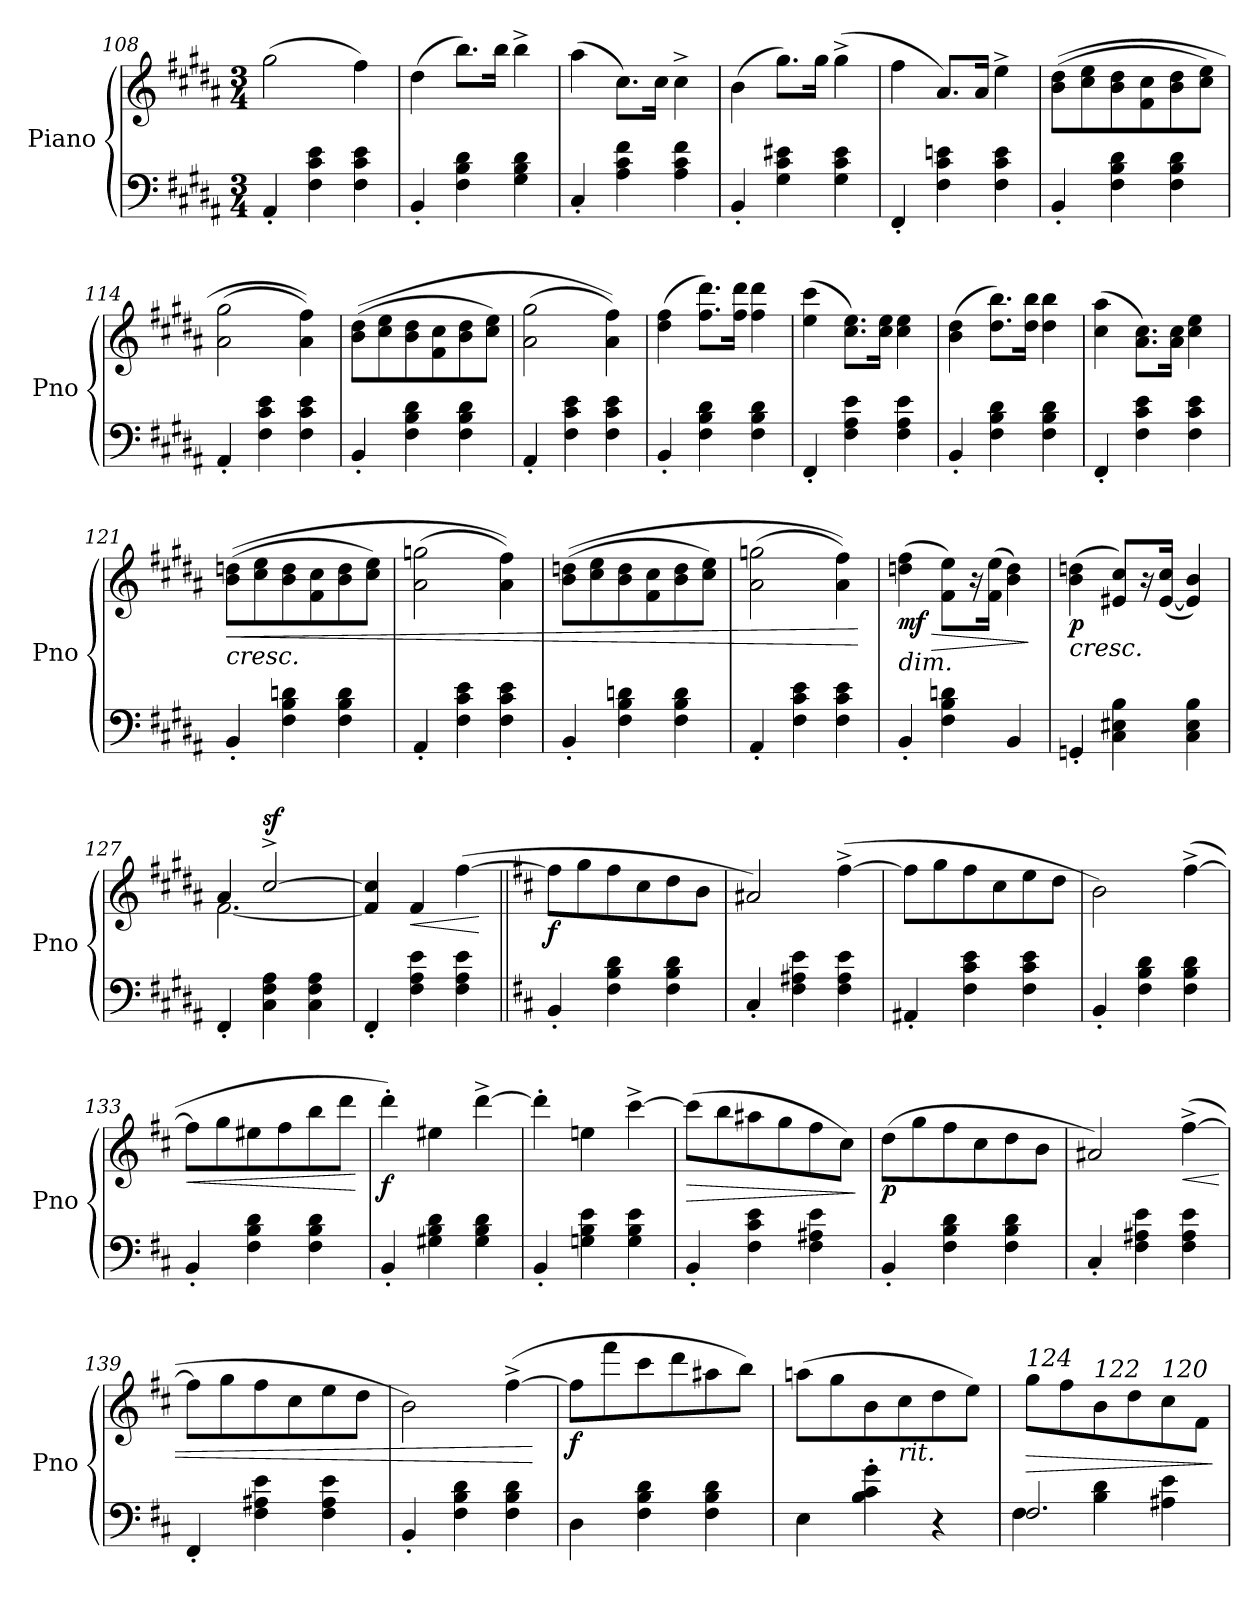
**kern	**kern	**dynam
*part1	*part1	*part1
*staff2	*staff1	*staff1/2
*I"Piano	*	*
*I'Pno	*	*
!!LO:LB:g=z
*clefF4	*clefG2	*
*k[f#c#g#d#a#]	*k[f#c#g#d#a#]	*
*M3/4	*M3/4	*
=108	=108	=108
4AA#'/	(>2gg#\	.
4F#\ 4c#\ 4e\	.	.
4F#\ 4c#\ 4e\	4ff#\)	.
=109	=109	=109
4BB'/	(>4dd#\	.
4F#\ 4B\ 4d#\	8.bb\L)	.
.	16bb\Jk	.
4G#\ 4B\ 4d#\	4bb^\	.
=110	=110	=110
4C#'/	(>4aa#\	.
4A#\ 4c#\ 4f#\	8.cc#\L)	.
.	16cc#\Jk	.
4A#\ 4c#\ 4f#\	4cc#^\	.
=111	=111	=111
4BB'/	(>4b\	.
4G#\ 4c#\ 4e#X\	8.gg#\L)	.
.	16gg#\Jk	.
4G#\ 4c#\ 4e#\	(>4gg#^\	.
!!LO:LB:g=z
=112	=112	=112
4FF#'/	4ff#\	.
4F#\ 4c#\ 4en\	8.a#/L)	.
.	16a#/Jk	.
4F#\ 4c#\ 4e\	4ee^\	.
=113	=113	=113
4BB'/	(>(>8b\ 8dd#\L	.
.	8cc#\ 8ee\	.
4F#\ 4B\ 4d#\	8b\ 8dd#\	.
.	8f#\ 8cc#\	.
4F#\ 4B\ 4d#\	8b\ 8dd#\	.
.	8cc#\ 8ee\J)	.
=114	=114	=114
4AA#'/	(>2a#\ 2gg#\	.
4F#\ 4c#\ 4e\	.	.
4F#\ 4c#\ 4e\	4a#\ 4ff#\))	.
=115	=115	=115
4BB'/	(>(>8b\ 8dd#\L	.
.	8cc#\ 8ee\	.
4F#\ 4B\ 4d#\	8b\ 8dd#\	.
.	8f#\ 8cc#\	.
4F#\ 4B\ 4d#\	8b\ 8dd#\	.
.	8cc#\ 8ee\J)	.
!!LO:LB:g=z
=116	=116	=116
4AA#'/	(>2a#\ 2gg#\	.
4F#\ 4c#\ 4e\	.	.
4F#\ 4c#\ 4e\	4a#\ 4ff#\))	.
=117	=117	=117
4BB'/	(>4dd#\ 4ff#\	.
4F#\ 4B\ 4d#\	8.ff#\ 8.ddd#\L)	.
.	16ff#\ 16ddd#\Jk	.
4F#\ 4B\ 4d#\	4ff#\ 4ddd#\	.
=118	=118	=118
4FF#'/	(>4ee\ 4ccc#\	.
4F#\ 4A#\ 4e\	8.cc#\ 8.ee\L)	.
.	16cc#\ 16ee\Jk	.
4F#\ 4A#\ 4e\	4cc#\ 4ee\	.
=119	=119	=119
4BB'/	(>4b\ 4dd#\	.
4F#\ 4B\ 4d#\	8.dd#\ 8.bb\L)	.
.	16dd#\ 16bb\Jk	.
4F#\ 4B\ 4d#\	4dd#\ 4bb\	.
!!LO:PB:g=z
=120	=120	=120
4FF#'/	(>4cc#\ 4aa#\	.
4F#\ 4c#\ 4e\	8.a#\ 8.cc#\L)	.
.	16a#\ 16cc#\Jk	.
4F#\ 4c#\ 4e\	4cc#\ 4ee\	.
=121	=121	=121
!	!LO:TX:b:i:t=cresc.	!
!	!	!LO:HP:b
4BB'/	(>(>8b\ 8ddn\L	<
.	8cc#\ 8ee\	.
4F#\ 4B\ 4dn\	8b\ 8dd\	.
.	8f#\ 8cc#\	.
4F#\ 4B\ 4d\	8b\ 8dd\	.
.	8cc#\ 8ee\J)	.
=122	=122	=122
4AA#'/	(>2a#\ 2ggn\	.
4F#\ 4c#\ 4e\	.	.
4F#\ 4c#\ 4e\	4a#\ 4ff#\))	.
=123	=123	=123
4BB'/	(>(>8b\ 8ddn\L	.
.	8cc#\ 8ee\	.
4F#\ 4B\ 4dn\	8b\ 8dd\	.
.	8f#\ 8cc#\	.
4F#\ 4B\ 4d\	8b\ 8dd\	.
.	8cc#\ 8ee\J)	.
!!LO:LB:g=z
=124	=124	=124
4AA#'/	(>2a#\ 2ggn\	.
4F#\ 4c#\ 4e\	.	.
4F#\ 4c#\ 4e\	4a#\ 4ff#\))	.
.	.	[
=125	=125	=125
!	!LO:TX:b:i:t=dim.	!
!	!	!LO:HP:b
!	!	!LO:DY:n=1:b
4BB'/	(>4ddn\ 4ff#\	> mf
4F#\ 4B\ 4dn\	8f#\ 8ee\L)	.
.	16r	.
.	(>16f#\ 16ee\Jk	.
4BB/	4b\ 4dd\)	.
.	.	]
=126	=126	=126
!	!	!LO:HP:b
!	!	!LO:DY:n=1:b
4GGn'/	(>4b\ 4ddn\	< p
4C#\ 4E#X\ 4B\	8e#X/ 8cc#/L)	.
.	16r	.
.	(>[16e#/ 16cc#/Jk	.
4C#\ 4E#\ 4B\	4e#/] 4b/)	.
=127	=127	=127
*	*^	*
4FF#'/	4a#/	[2.f#\	.
!	!	!	!LO:DY:a
4C#\ 4F#\ 4A#\	[2cc#^/	.	sf
4C#\ 4F#\ 4A#\	.	.	.
*	*v	*v	*
!!LO:LB:g=z
=128	=128	=128
4FF#'/	4f#/] 4cc#/]	.
!	!	!LO:HP:b
4F#\ 4A#\ 4e\	4f#/	<
4F#\ 4A#\ 4e\	(>[4ff#\	.
.	.	[ [
=129||	=129||	=129||
*k[f#c#]	*k[f#c#]	*
!	!	!LO:DY:b
4BB'/	8ff#\L]	f
.	8gg\	.
4F#\ 4B\ 4d\	8ff#\	.
.	8cc#\	.
4F#\ 4B\ 4d\	8dd\	.
.	8b\J	.
=130	=130	=130
4C#'/	2a#X/)	.
4F#\ 4A#X\ 4e\	.	.
4F#\ 4A#\ 4e\	(>[4ff#^\	.
=131	=131	=131
4AA#X'/	8ff#\L]	.
.	8gg\	.
4F#\ 4c#\ 4e\	8ff#\	.
.	8cc#\	.
4F#\ 4c#\ 4e\	8ee\	.
.	8dd\J	.
!!LO:LB:g=z
=132	=132	=132
4BB'/	2b\)	.
4F#\ 4B\ 4d\	.	.
4F#\ 4B\ 4d\	(>[4ff#^\	.
=133	=133	=133
!	!	!LO:HP:b
4BB'/	8ff#\L]	<
.	8gg\	.
4F#\ 4B\ 4d\	8ee#X\	.
.	8ff#\	.
4F#\ 4B\ 4d\	8bb\	.
.	8ddd\J	.
.	.	[
=134	=134	=134
!	!	!LO:DY:b
4BB'/	4ddd'\)	f
4G#X\ 4B\ 4d\	4ee#X\	.
4G#\ 4B\ 4d\	[4ddd^\	.
=135	=135	=135
4BB'/	4ddd'\]	.
4Gn\ 4B\ 4e\	4een\	.
4G\ 4B\ 4e\	[4ccc#^\	.
!!LO:LB:g=z
=136	=136	=136
!	!	!LO:HP:b
4BB'/	(>8ccc#\L]	>
.	8bb\	.
4F#\ 4c#\ 4e\	8aa#X\	.
.	8gg\	.
4F#\ 4A#X\ 4e\	8ff#\	.
.	8cc#\J)	.
.	.	]
=137	=137	=137
!	!	!LO:DY:b
4BB'/	(>8dd\L	p
.	8gg\	.
4F#\ 4B\ 4d\	8ff#\	.
.	8cc#\	.
4F#\ 4B\ 4d\	8dd\	.
.	8b\J	.
=138	=138	=138
4C#'/	2a#X/)	.
4F#\ 4A#X\ 4e\	.	.
!	!	!LO:HP:b
4F#\ 4A#\ 4e\	(>[4ff#^\	<
=139	=139	=139
4FF#'/	8ff#\L]	.
.	8gg\	.
4F#\ 4A#X\ 4e\	8ff#\	.
.	8cc#\	.
4F#\ 4A#\ 4e\	8ee\	.
.	8dd\J	.
!!LO:PB:g=z
=140	=140	=140
4BB'/	2b\)	.
4F#\ 4B\ 4d\	.	.
4F#\ 4B\ 4d\	(>[4ff#^\	.
.	.	[
=141	=141	=141
!	!	!LO:DY:b
4D\	8ff#\L]	f
.	8fff#\	.
4F#\ 4B\ 4d\	8ccc#\	.
.	8ddd\	.
4F#\ 4B\ 4d\	8aa#X\	.
.	8bb\J)	.
=142	=142	=142
4E\	(>8aan\L	.
.	8gg\	.
4B\' 4c#\' 4g\'	8b\	.
!	!LO:TX:b:i:t=rit.	!
.	8cc#\	.
4r	8dd\	.
.	8ee\J)	.
=143	=143	=143
*^	*	*
!	!	!LO:TX:a:i:t=124	!
!	!	!	!LO:HP:b
2.F#/	4F#\	8gg\L	>
.	.	8ff#\	.
!	!	!LO:TX:a:i:t=122	!
.	4B\ 4d\	8b\	.
.	.	8dd\	.
!	!	!LO:TX:a:i:t=120	!
.	4A#X\ 4e\	8cc#\	.
.	.	8f#\J	.
*v	*v	*	*
.	.	]
=	=	=
*-	*-	*-
